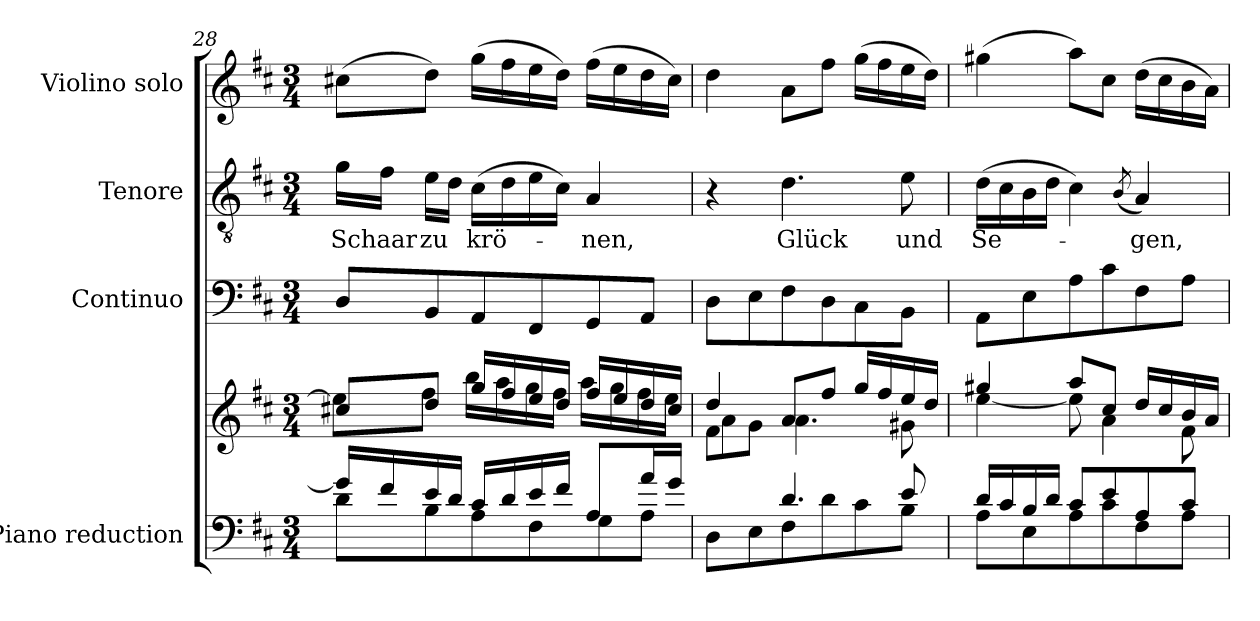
**kern	**kern	**kern	**kern	**text	**kern
*part4	*part4	*part3	*part2	*part2	*part1
*staff5	*staff4	*staff3	*staff2	*staff2	*staff1
*I"Piano reduction	*	*I"Continuo	*I"Tenore	*	*I"Violino solo
*I'Pno	*	*	*	*	*I'Vln
*clefF4	*clefG2	*clefF4	*clefGv2	*	*clefG2
*k[f#c#]	*k[f#c#]	*k[f#c#]	*k[f#c#]	*	*k[f#c#]
*M3/4	*M3/4	*M3/4	*M3/4	*	*M3/4
=28	=28	=28	=28	=28	=28
*^	*^	*	*	*	*
!	!	!	!	!	!	!LO:LY:b	!
16g/LL]	8d\L	8cc#X/L	8ee\L]	8D/L	16g\LL	Schaar	(>8cc#X\L
16f#/	.	.	.	.	16f#\JJ	.	.
!	!	!	!	!	!	!LO:LY:b	!
16e/	8B\	8dd/J	8ff#\J	8BB/	16e\LL	zu	8dd\J)
16d/JJ	.	.	.	.	16d\JJ	.	.
!	!	!	!	!	!	!LO:LY:b	!
16c#/LL	8A\	16gg/LL	16bb\LL	8AA/	(>16c#\LL	krö-	(>16gg\LL
16d/	.	16ff#/	16aa\	.	16d\	.	16ff#\
16e/	8F#\	16ee/	16gg\	8FF#/	16e\	.	16ee\
16f#/JJ	.	16dd/JJ	16ff#\JJ	.	16c#\JJ)	.	16dd\JJ)
!	!	!	!	!	!	!LO:LY:b	!
8A/L	8G\	16ff#/LL	16aa\LL	8GG/	4A/	-nen,	(>16ff#\LL
.	.	16ee/	16gg\	.	.	.	16ee\
16a/L	8A\J	16dd/	16ff#\	8AA/J	.	.	16dd\
16g/JJ	.	16cc#/JJ	16ee\JJ	.	.	.	16cc#\JJ)
!!LO:PB:g=z
=29	=29	=29	=29	=29	=29	=29	=29
*	*	*	*^	*	*	*	*
4ryy	8D\L	4dd/	8f#\L	4a\	8D\L	4r	.	4dd\
.	8E\	.	8g\J	.	8E\	.	.	.
!	!	!	!	!	!	!	!LO:LY:b	!
4.d/	8F#\	8a/L	4.a\	2ryy	8F#\	4.d\	Glück	8a\L
.	8d\	8ff#/J	.	.	8D\	.	.	8ff#\J
.	8c#\	16gg/LL	.	.	8C#\	.	.	(>16gg\LL
.	.	16ff#/	.	.	.	.	.	16ff#\
!	!	!	!	!	!	!	!LO:LY:b	!
8e/	8B\J	16ee/	8g#X\	.	8BB\J	8e\	und	16ee\
.	.	16dd/JJ	.	.	.	.	.	16dd\JJ)
*	*	*	*v	*v	*	*	*	*
=30	=30	=30	=30	=30	=30	=30	=30
!	!	!	!	!	!	!LO:LY:b	!
16d/LL	8A\L	4gg#X/	[4ee\	8AA\L	(>16d\LL	Se-	(>4gg#X\
16c#/	.	.	.	.	16c#\	.	.
16B/	8E\	.	.	8E\	16B\	.	.
16d/JJ	.	.	.	.	16d\JJ	.	.
8c#/L	8A\	8aa/L	8ee\]	8A\	4c#\)	.	8aa\L)
8e/	8c#\	8cc#/J	4a\	8c#\	.	.	8cc#\J
.	.	.	.	.	(<8qB/	.	.
!	!	!	!	!	!	!LO:LY:b	!
8A/	8F#\	16dd/LL	.	8F#\	4A/)	-gen,	(>16dd\LL
.	.	16cc#/	.	.	.	.	16cc#\
8c#/J	8A\J	16b/	8f#\	8A\J	.	.	16b\
.	.	16a/JJ	.	.	.	.	16a\JJ)
*v	*v	*	*	*	*	*	*
*	*v	*v	*	*	*	*
=	=	=	=	=	=
*-	*-	*-	*-	*-	*-
